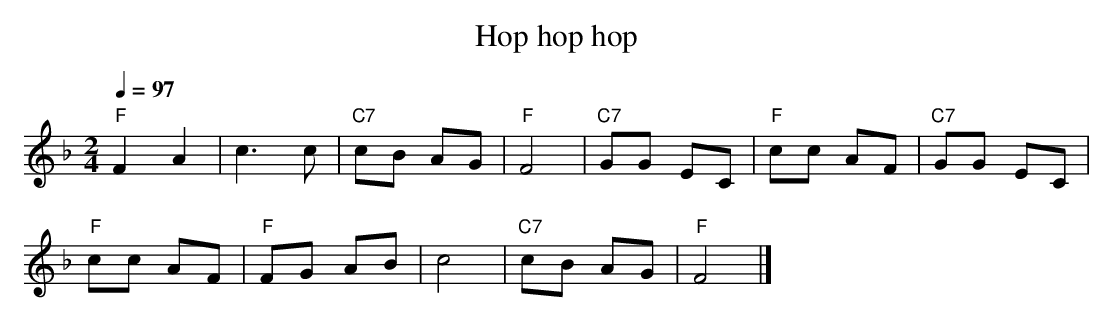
X:1
T:Hop hop hop
Q:1/4=97
M:2/4
L:1/8
K:F
"F"F2 A2 | c3 c | "C7"cB AG | "F"F4 | "C7"GG EC | "F"cc AF | "C7"GG EC |
"F"cc AF | "F"FG AB | c4 | "C7"cB AG | "F"F4 |]
